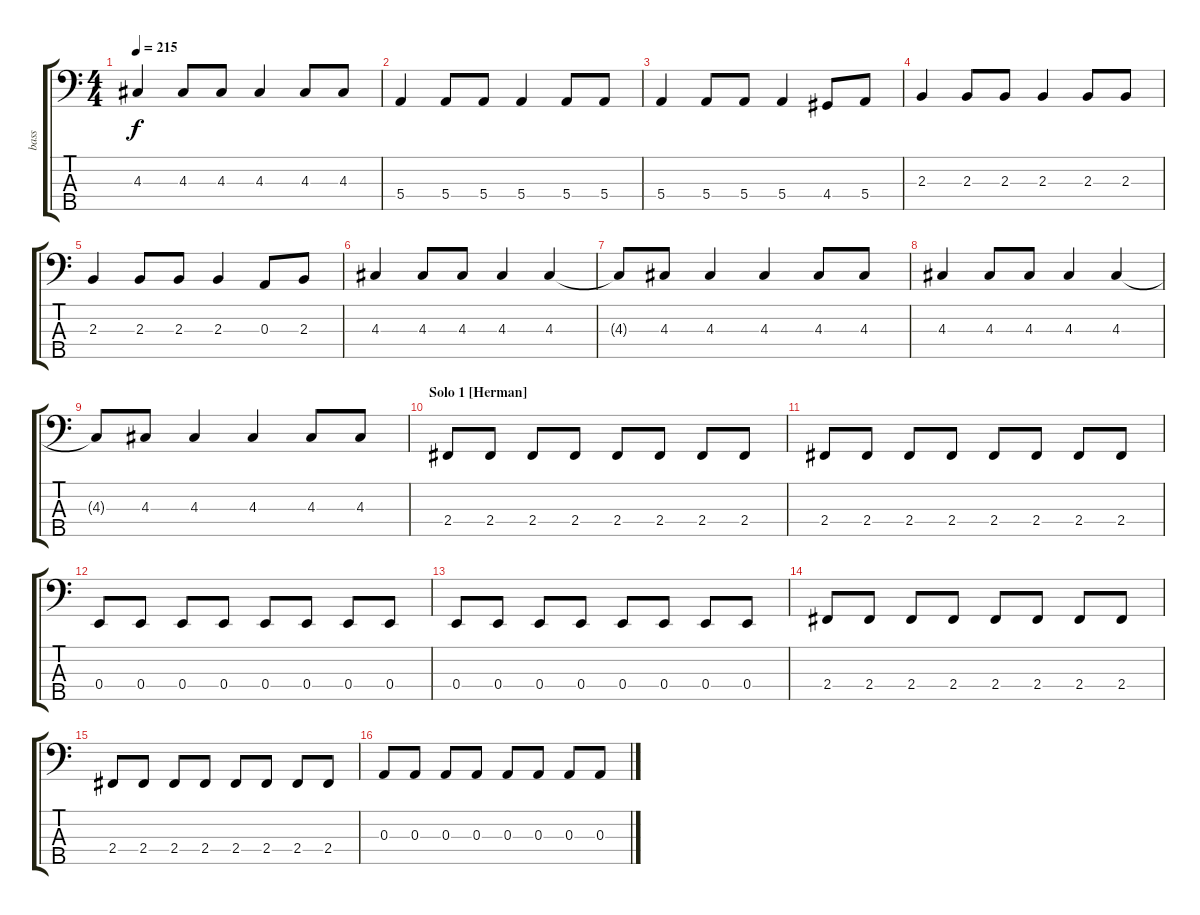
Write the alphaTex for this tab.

\track ("bass" "bass") {instrument electricbassfinger}
\staff {score tabs}
\tuning (G2 D2 A1 E1 B0) {hide}
\ts (4 4)
\tempo 215
\clef f4
\ks c
4.3.4{dy f} 4.3.8 4.3.8 4.3.4 4.3.8 4.3.8 |
5.4.4 5.4.8 5.4.8 5.4.4 5.4.8 5.4.8 |
5.4.4 5.4.8 5.4.8 5.4.4 4.4.8 5.4.8 |
2.3.4 2.3.8 2.3.8 2.3.4 2.3.8 2.3.8 |
2.3.4 2.3.8 2.3.8 2.3.4 0.3.8 2.3.8 |
4.3.4 4.3.8 4.3.8 4.3.4 4.3.4 |
4.3{t}.8 4.3.8 4.3.4 4.3.4 4.3.8 4.3.8 |
4.3.4 4.3.8 4.3.8 4.3.4 4.3.4 |
4.3{t}.8 4.3.8 4.3.4 4.3.4 4.3.8 4.3.8 |
\section ("" "Solo 1 [Herman]")
2.4.8 2.4.8 2.4.8 2.4.8 2.4.8 2.4.8 2.4.8 2.4.8 |
2.4.8 2.4.8 2.4.8 2.4.8 2.4.8 2.4.8 2.4.8 2.4.8 |
0.4.8 0.4.8 0.4.8 0.4.8 0.4.8 0.4.8 0.4.8 0.4.8 |
0.4.8 0.4.8 0.4.8 0.4.8 0.4.8 0.4.8 0.4.8 0.4.8 |
2.4.8 2.4.8 2.4.8 2.4.8 2.4.8 2.4.8 2.4.8 2.4.8 |
2.4.8 2.4.8 2.4.8 2.4.8 2.4.8 2.4.8 2.4.8 2.4.8 |
0.3.8 0.3.8 0.3.8 0.3.8 0.3.8 0.3.8 0.3.8 0.3.8
